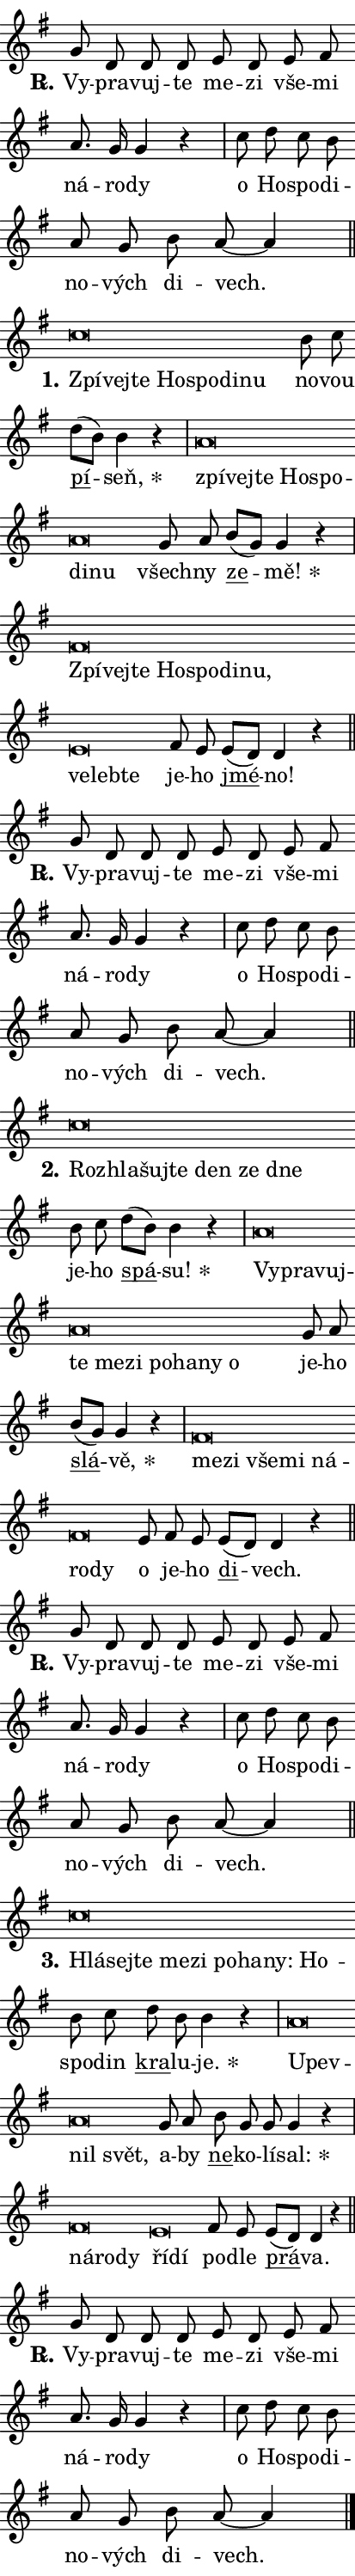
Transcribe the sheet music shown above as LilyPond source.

\version "2.22.1"
\header { tagline = "" }
\paper {
  indent = 0\cm
  top-margin = 0\cm
  right-margin = 0\cm
  bottom-margin = 0\cm
  left-margin = 0\cm
  paper-width = 7\cm
  page-breaking = #ly:one-page-breaking
  system-system-spacing.basic-distance = #11
  score-system-spacing.basic-distance = #11.3
  ragged-last = ##f
}


%% Author: Thomas Morley
%% https://lists.gnu.org/archive/html/lilypond-user/2020-05/msg00002.html
#(define (line-position grob)
"Returns position of @var[grob} in current system:
   @code{'start}, if at first time-step
   @code{'end}, if at last time-step
   @code{'middle} otherwise
"
  (let* ((col (ly:item-get-column grob))
         (ln (ly:grob-object col 'left-neighbor))
         (rn (ly:grob-object col 'right-neighbor))
         (col-to-check-left (if (ly:grob? ln) ln col))
         (col-to-check-right (if (ly:grob? rn) rn col))
         (break-dir-left
           (and
             (ly:grob-property col-to-check-left 'non-musical #f)
             (ly:item-break-dir col-to-check-left)))
         (break-dir-right
           (and
             (ly:grob-property col-to-check-right 'non-musical #f)
             (ly:item-break-dir col-to-check-right))))
        (cond ((eqv? 1 break-dir-left) 'start)
              ((eqv? -1 break-dir-right) 'end)
              (else 'middle))))

#(define (tranparent-at-line-position vctor)
  (lambda (grob)
  "Relying on @code{line-position} select the relevant enry from @var{vctor}.
Used to determine transparency,"
    (case (line-position grob)
      ((end) (not (vector-ref vctor 0)))
      ((middle) (not (vector-ref vctor 1)))
      ((start) (not (vector-ref vctor 2))))))

noteHeadBreakVisibility =
#(define-music-function (break-visibility)(vector?)
"Makes @code{NoteHead}s transparent relying on @var{break-visibility}"
#{
  \override NoteHead.transparent =
    #(tranparent-at-line-position break-visibility)
#})

#(define delete-ledgers-for-transparent-note-heads
  (lambda (grob)
    "Reads whether a @code{NoteHead} is transparent.
If so this @code{NoteHead} is removed from @code{'note-heads} from
@var{grob}, which is supposed to be @code{LedgerLineSpanner}.
As a result ledgers are not printed for this @code{NoteHead}"
    (let* ((nhds-array (ly:grob-object grob 'note-heads))
           (nhds-list
             (if (ly:grob-array? nhds-array)
                 (ly:grob-array->list nhds-array)
                 '()))
           ;; Relies on the transparent-property being done before
           ;; Staff.LedgerLineSpanner.after-line-breaking is executed.
           ;; This is fragile ...
           (to-keep
             (remove
               (lambda (nhd)
                 (ly:grob-property nhd 'transparent #f))
               nhds-list)))
      ;; TODO find a better method to iterate over grob-arrays, similiar
      ;; to filter/remove etc for lists
      ;; For now rebuilt from scratch
      (set! (ly:grob-object grob 'note-heads)  '())
      (for-each
        (lambda (nhd)
          (ly:pointer-group-interface::add-grob grob 'note-heads nhd))
        to-keep))))

hideNotes = {
  \noteHeadBreakVisibility #begin-of-line-visible
}
unHideNotes = {
  \noteHeadBreakVisibility #all-visible
}

% work-around for resetting accidentals
% https://lilypond.org/doc/v2.23/Documentation/notation/displaying-rhythms#unmetered-music
cadenzaMeasure = {
  \cadenzaOff
  \partial 1024 s1024
  \cadenzaOn
}

#(define-markup-command (accent layout props text) (markup?)
  "Underline accented syllable"
  (interpret-markup layout props
    #{\markup \override #'(offset . 4.3) \underline { #text }#}))

responsum = \markup \concat {
  "R" \hspace #-1.05 \path #0.1 #'((moveto 0 0.07) (lineto 0.9 0.8)) \hspace #0.05 "."
}

\layout {
    \context {
        \Staff
        \remove "Time_signature_engraver"
        \override LedgerLineSpanner.after-line-breaking = #delete-ledgers-for-transparent-note-heads
    }
    \context {
        \Voice {
            \override NoteHead.output-attributes = #'((class . "notehead"))
            \override Hairpin.height = #0.55
        }
    }
    \context {
        \Lyrics {
            \override StanzaNumber.output-attributes = #'((class . "stanzanumber"))
            \override LyricSpace.minimum-distance = #0.9
            \override LyricText.font-name = #"TeX Gyre Schola"
            \override LyricText.font-size = 1
            \override StanzaNumber.font-name = #"TeX Gyre Schola Bold"
            \override StanzaNumber.font-size = 1
        }
    }
}

% magnetic-lyrics.ily
%
%   written by
%     Jean Abou Samra <jean@abou-samra.fr>
%     Werner Lemberg <wl@gnu.org>
%
%   adapted by
%     Jiri Hon <jiri.hon@gmail.com>
%
% Version 2022-Apr-15

% https://www.mail-archive.com/lilypond-user@gnu.org/msg149350.html

#(define (Left_hyphen_pointer_engraver context)
   "Collect syllable-hyphen-syllable occurrences in lyrics and store
them in properties.  This engraver only looks to the left.  For
example, if the lyrics input is @code{foo -- bar}, it does the
following.

@itemize @bullet
@item
Set the @code{text} property of the @code{LyricHyphen} grob between
@q{foo} and @q{bar} to @code{foo}.

@item
Set the @code{left-hyphen} property of the @code{LyricText} grob with
text @q{foo} to the @code{LyricHyphen} grob between @q{foo} and
@q{bar}.
@end itemize

Use this auxiliary engraver in combination with the
@code{lyric-@/text::@/apply-@/magnetic-@/offset!} hook."
   (let ((hyphen #f)
         (text #f))
     (make-engraver
      (acknowledgers
       ((lyric-syllable-interface engraver grob source-engraver)
        (set! text grob)))
      (end-acknowledgers
       ((lyric-hyphen-interface engraver grob source-engraver)
        ;(when (not (grob::has-interface grob 'lyric-space-interface))
          (set! hyphen grob)));)
      ((stop-translation-timestep engraver)
       (when (and text hyphen)
         (ly:grob-set-object! text 'left-hyphen hyphen))
       (set! text #f)
       (set! hyphen #f)))))

#(define (lyric-text::apply-magnetic-offset! grob)
   "If the space between two syllables is less than the value in
property @code{LyricText@/.details@/.squash-threshold}, move the right
syllable to the left so that it gets concatenated with the left
syllable.

Use this function as a hook for
@code{LyricText@/.after-@/line-@/breaking} if the
@code{Left_@/hyphen_@/pointer_@/engraver} is active."
   (let ((hyphen (ly:grob-object grob 'left-hyphen #f)))
     (when hyphen
       (let ((left-text (ly:spanner-bound hyphen LEFT)))
         (when (grob::has-interface left-text 'lyric-syllable-interface)
           (let* ((common (ly:grob-common-refpoint grob left-text X))
                  (this-x-ext (ly:grob-extent grob common X))
                  (left-x-ext
                   (begin
                     ;; Trigger magnetism for left-text.
                     (ly:grob-property left-text 'after-line-breaking)
                     (ly:grob-extent left-text common X)))
                  ;; `delta` is the gap width between two syllables.
                  (delta (- (interval-start this-x-ext)
                            (interval-end left-x-ext)))
                  (details (ly:grob-property grob 'details))
                  (threshold (assoc-get 'squash-threshold details 0.2)))
             (when (< delta threshold)
               (let* (;; We have to manipulate the input text so that
                      ;; ligatures crossing syllable boundaries are not
                      ;; disabled.  For languages based on the Latin
                      ;; script this is essentially a beautification.
                      ;; However, for non-Western scripts it can be a
                      ;; necessity.
                      (lt (ly:grob-property left-text 'text))
                      (rt (ly:grob-property grob 'text))
                      (is-space (grob::has-interface hyphen 'lyric-space-interface))
                      (space (if is-space " " ""))
                      (space-markup (grob-interpret-markup grob " "))
                      (space-size (interval-length (ly:stencil-extent space-markup X)))
                      (extra-delta (if is-space space-size 0))
                      ;; Append new syllable.
                      (ltrt-space (if (and (string? lt) (string? rt))
                                (string-append lt space rt)
                                (make-concat-markup (list lt space rt))))
                      ;; Right-align `ltrt` to the right side.
                      (ltrt-space-markup (grob-interpret-markup
                               grob
                               (make-translate-markup
                                (cons (interval-length this-x-ext) 0)
                                (make-right-align-markup ltrt-space)))))
                 (begin
                   ;; Don't print `left-text`.
                   (ly:grob-set-property! left-text 'stencil #f)
                   ;; Set text and stencil (which holds all collected
                   ;; syllables so far) and shift it to the left.
                   (ly:grob-set-property! grob 'text ltrt-space)
                   (ly:grob-set-property! grob 'stencil ltrt-space-markup)
                   (ly:grob-translate-axis! grob (- (- delta extra-delta)) X))))))))))


#(define (lyric-hyphen::displace-bounds-first grob)
   ;; Make very sure this callback isn't triggered too early.
   (let ((left (ly:spanner-bound grob LEFT))
         (right (ly:spanner-bound grob RIGHT)))
     (ly:grob-property left 'after-line-breaking)
     (ly:grob-property right 'after-line-breaking)
     (ly:lyric-hyphen::print grob)))

squashThreshold = #0.4

\layout {
  \context {
    \Lyrics
    \consists #Left_hyphen_pointer_engraver
    \override LyricText.after-line-breaking =
      #lyric-text::apply-magnetic-offset!
    \override LyricHyphen.stencil = #lyric-hyphen::displace-bounds-first
    \override LyricText.details.squash-threshold = \squashThreshold
    \override LyricHyphen.minimum-distance = 0
    \override LyricHyphen.minimum-length = \squashThreshold
  }
}

squash = \override LyricText.details.squash-threshold = 9999
unSquash = \override LyricText.details.squash-threshold = \squashThreshold

left = \override LyricText.self-alignment-X = #LEFT
unLeft = \revert LyricText.self-alignment-X

starOffset = #(lambda (grob) 
                (let ((x_offset (ly:self-alignment-interface::aligned-on-x-parent grob)))
                  (if (= x_offset 0) 0 (+ x_offset 1.2))))

star = #(define-music-function (syllable)(string?)
"Append star separator at the end of a syllable"
#{
  \once \override LyricText.X-offset = #starOffset
  \lyricmode { \markup {
    #syllable
    \override #'((font-name . "TeX Gyre Schola Bold")) \hspace #0.2 \lower #0.65 \larger "*"
  } }
#})

starAccent = #(define-music-function (syllable)(string?)
"Append star separator at the end of a syllable and make accent"
#{
  \once \override LyricText.X-offset = #starOffset
  \lyricmode { \markup {
    \accent #syllable
    \override #'((font-name . "TeX Gyre Schola Bold")) \hspace #0.2 \lower #0.65 \larger "*"
  } }
#})

breath = #(define-music-function (syllable)(string?)
"Append breathing indicator at the end of a syllable"
#{
  \lyricmode { \markup { #syllable "+" } }
#})

optionalBreath = #(define-music-function (syllable)(string?)
"Append optional breathing indicator at the end of a syllable"
#{
  \lyricmode { \markup { #syllable "(+)" } }
#})


\score {
    <<
        \new Voice = "melody" { \cadenzaOn \key g \major \relative { g'8 d d d e d e fis \bar "" a8. g16 g4 r \cadenzaMeasure \bar "|" c8 d c b \bar "" a g b a~ a4 \cadenzaMeasure \bar "||" \break } }
        \new Lyrics \lyricsto "melody" { \lyricmode { \set stanza = \responsum
Vy -- pra -- vuj -- te me -- zi vše -- mi ná -- ro -- dy o Ho -- spo -- di -- no -- vých di -- vech. } }
    >>
    \layout {}
}

\score {
    <<
        \new Voice = "melody" { \cadenzaOn \key g \major \relative { c''\breve*1/16 \hideNotes \breve*1/16 \bar "" \breve*1/16 \bar "" \breve*1/16 \bar "" \breve*1/16 \bar "" \breve*1/16 \breve*1/16 \bar "" \unHideNotes b8 c \bar "" d[( b)] b4 r \cadenzaMeasure \bar "|" a\breve*1/16 \hideNotes \breve*1/16 \bar "" \breve*1/16 \bar "" \breve*1/16 \bar "" \breve*1/16 \bar "" \breve*1/16 \breve*1/16 \bar "" \unHideNotes g8 a \bar "" b[( g)] g4 r \cadenzaMeasure \bar "|" fis\breve*1/16 \hideNotes \breve*1/16 \bar "" \breve*1/16 \bar "" \breve*1/16 \bar "" \breve*1/16 \bar "" \breve*1/16 \breve*1/16 \bar "" \unHideNotes e\breve*1/16 \hideNotes \breve*1/16 \breve*1/16 \bar "" \unHideNotes fis8 e \bar "" e[( d)] d4 r \cadenzaMeasure \bar "||" \break } }
        \new Lyrics \lyricsto "melody" { \lyricmode { \set stanza = "1."
\left Zpí -- \squash vej -- te Ho -- spo -- di -- nu \unLeft \unSquash no -- vou \markup \accent pí -- \star seň, \left zpí -- \squash vej -- te Ho -- spo -- di -- nu \unLeft \unSquash všech -- ny \markup \accent ze -- \star mě! \left Zpí -- \squash vej -- te Ho -- spo -- di -- nu, \left \unLeft \unSquash ve -- \squash leb -- te \unLeft \unSquash je -- ho \markup \accent jmé -- no! } }
    >>
    \layout {}
}

\score {
    <<
        \new Voice = "melody" { \cadenzaOn \key g \major \relative { g'8 d d d e d e fis \bar "" a8. g16 g4 r \cadenzaMeasure \bar "|" c8 d c b \bar "" a g b a~ a4 \cadenzaMeasure \bar "||" \break } }
        \new Lyrics \lyricsto "melody" { \lyricmode { \set stanza = \responsum
Vy -- pra -- vuj -- te me -- zi vše -- mi ná -- ro -- dy o Ho -- spo -- di -- no -- vých di -- vech. } }
    >>
    \layout {}
}

\score {
    <<
        \new Voice = "melody" { \cadenzaOn \key g \major \relative { c''\breve*1/16 \hideNotes \breve*1/16 \bar "" \breve*1/16 \bar "" \breve*1/16 \bar "" \breve*1/16 \bar "" \breve*1/16 \breve*1/16 \bar "" \unHideNotes b8 c \bar "" d[( b)] b4 r \cadenzaMeasure \bar "|" a\breve*1/16 \hideNotes \breve*1/16 \bar "" \breve*1/16 \bar "" \breve*1/16 \bar "" \breve*1/16 \bar "" \breve*1/16 \bar "" \breve*1/16 \bar "" \breve*1/16 \bar "" \breve*1/16 \breve*1/16 \bar "" \unHideNotes g8 a \bar "" b[( g)] g4 r \cadenzaMeasure \bar "|" fis\breve*1/16 \hideNotes \breve*1/16 \bar "" \breve*1/16 \bar "" \breve*1/16 \bar "" \breve*1/16 \bar "" \breve*1/16 \breve*1/16 \bar "" \unHideNotes e8 fis8 e \bar "" e[( d)] d4 r \cadenzaMeasure \bar "||" \break } }
        \new Lyrics \lyricsto "melody" { \lyricmode { \set stanza = "2."
\left Roz -- \squash hla -- šuj -- te den ze dne \unLeft \unSquash je -- ho \markup \accent spá -- \star su! \left Vy -- \squash pra -- vuj -- te me -- zi po -- ha -- ny o \unLeft \unSquash je -- ho \markup \accent slá -- \star vě, \left me -- \squash zi vše -- mi ná -- ro -- dy \unLeft \unSquash o je -- ho \markup \accent di -- vech. } }
    >>
    \layout {}
}

\score {
    <<
        \new Voice = "melody" { \cadenzaOn \key g \major \relative { g'8 d d d e d e fis \bar "" a8. g16 g4 r \cadenzaMeasure \bar "|" c8 d c b \bar "" a g b a~ a4 \cadenzaMeasure \bar "||" \break } }
        \new Lyrics \lyricsto "melody" { \lyricmode { \set stanza = \responsum
Vy -- pra -- vuj -- te me -- zi vše -- mi ná -- ro -- dy o Ho -- spo -- di -- no -- vých di -- vech. } }
    >>
    \layout {}
}

\score {
    <<
        \new Voice = "melody" { \cadenzaOn \key g \major \relative { c''\breve*1/16 \hideNotes \breve*1/16 \bar "" \breve*1/16 \bar "" \breve*1/16 \bar "" \breve*1/16 \bar "" \breve*1/16 \bar "" \breve*1/16 \bar "" \breve*1/16 \breve*1/16 \bar "" \unHideNotes b8 c \bar "" d b b4 r \cadenzaMeasure \bar "|" a\breve*1/16 \hideNotes \breve*1/16 \bar "" \breve*1/16 \breve*1/16 \bar "" \unHideNotes g8 a \bar "" b g g g4 r \cadenzaMeasure \bar "|" fis\breve*1/16 \hideNotes \breve*1/16 \breve*1/16 \bar "" \unHideNotes e\breve*1/16 \hideNotes \breve*1/16 \bar "" \unHideNotes fis8 e \bar "" e[( d)] d4 r \cadenzaMeasure \bar "||" \break } }
        \new Lyrics \lyricsto "melody" { \lyricmode { \set stanza = "3."
\left Hlá -- \squash sej -- te me -- zi po -- ha -- ny: Ho -- \unLeft \unSquash spo -- din \markup \accent kra -- lu -- \star je. \left U -- \squash pev -- nil svět, \unLeft \unSquash a -- by \markup \accent ne -- ko -- lí -- \star sal: \left ná -- \squash ro -- dy \left \unLeft \unSquash ří -- \squash dí \unLeft \unSquash po -- dle \markup \accent prá -- va. } }
    >>
    \layout {}
}

\score {
    <<
        \new Voice = "melody" { \cadenzaOn \key g \major \relative { g'8 d d d e d e fis \bar "" a8. g16 g4 r \cadenzaMeasure \bar "|" c8 d c b \bar "" a g b a~ a4 \cadenzaMeasure \bar "||" \break } \bar "|." }
        \new Lyrics \lyricsto "melody" { \lyricmode { \set stanza = \responsum
Vy -- pra -- vuj -- te me -- zi vše -- mi ná -- ro -- dy o Ho -- spo -- di -- no -- vých di -- vech. } }
    >>
    \layout {}
}
